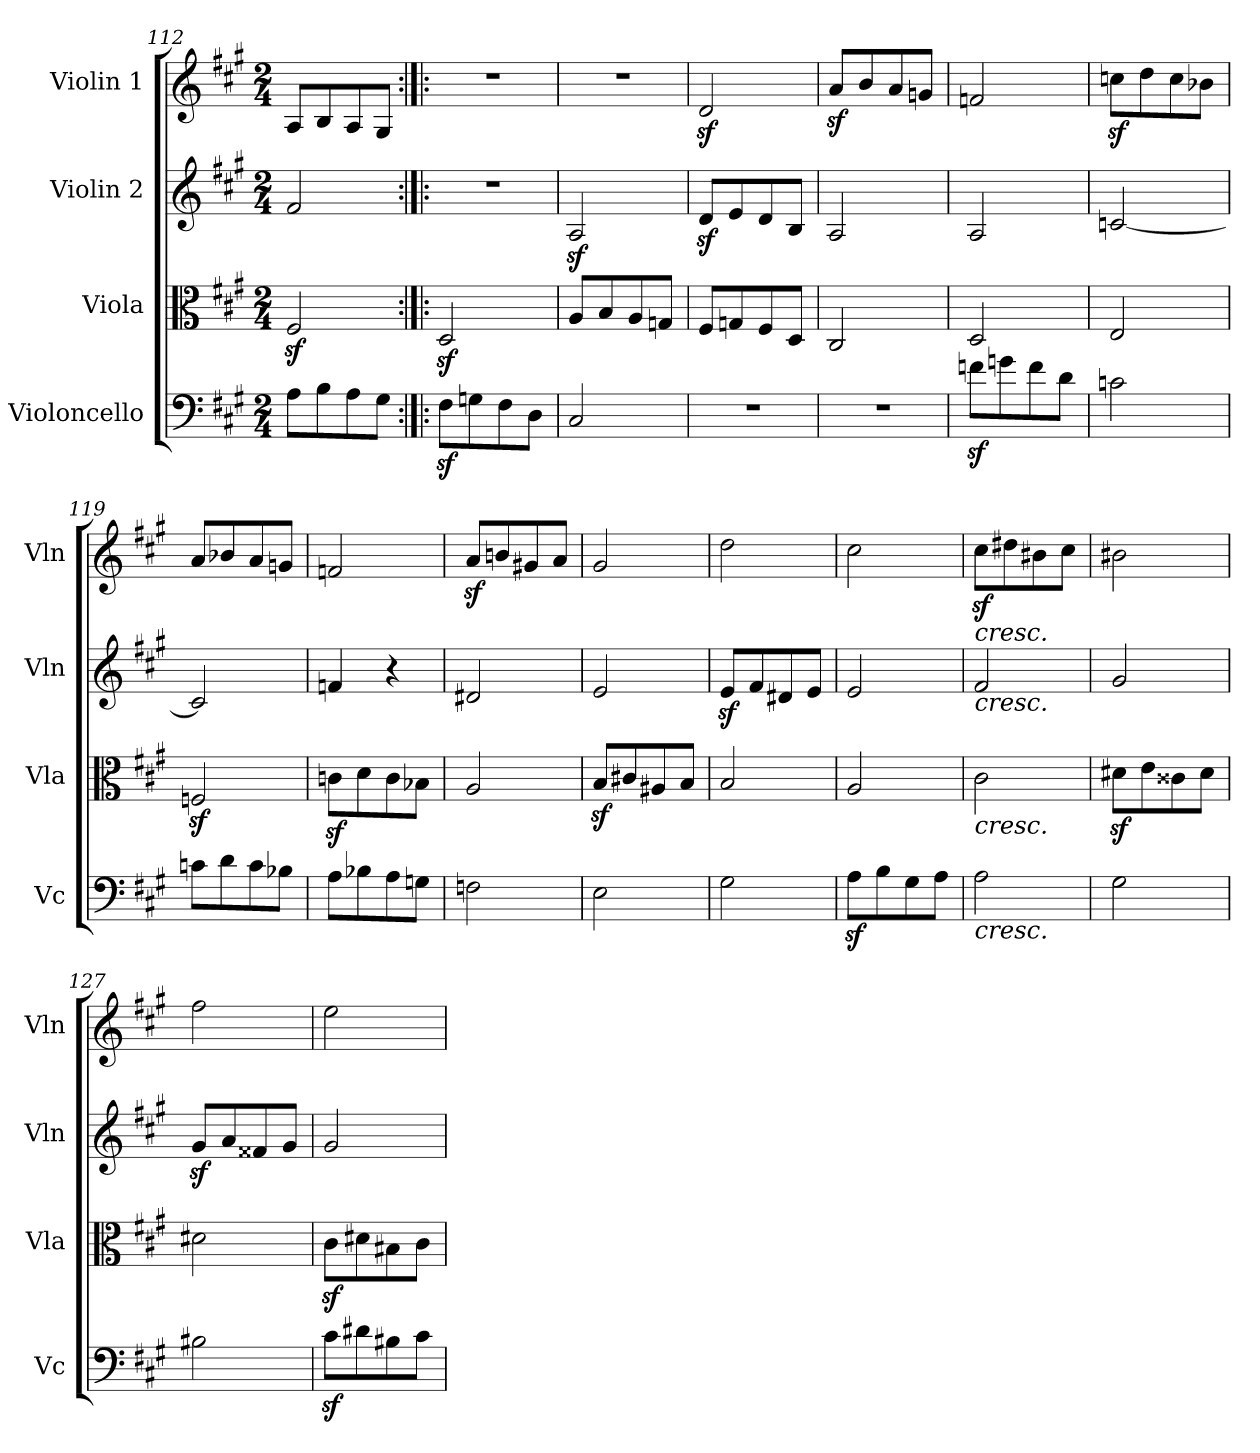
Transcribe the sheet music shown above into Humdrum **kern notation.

**kern	**kern	**kern	**kern
*part4	*part3	*part2	*part1
*staff4	*staff3	*staff2	*staff1
*I"Violoncello	*I"Viola	*I"Violin 2	*I"Violin 1
*I'Vc	*I'Vla	*I'Vln	*I'Vln
*clefF4	*clefC3	*clefG2	*clefG2
*k[f#c#g#]	*k[f#c#g#]	*k[f#c#g#]	*k[f#c#g#]
*M2/4	*M2/4	*M2/4	*M2/4
=112	=112	=112	=112
8A\L	2F#z</	2f#/	8A/L
8B\	.	.	8B/
8A\	.	.	8A/
8G#\J	.	.	8G#/J
=113:|!|:	=113:|!|:	=113:|!|:	=113:|!|:
8F#z<\L	2Dz</	2r	2r
8Gn\	.	.	.
8F#\	.	.	.
8D\J	.	.	.
=114	=114	=114	=114
2C#/	8A/L	2Az</	2r
.	8B/	.	.
.	8A/	.	.
.	8Gn/J	.	.
=115	=115	=115	=115
2r	8F#/L	8dz</L	2dz</
.	8Gn/	8e/	.
.	8F#/	8d/	.
.	8D/J	8B/J	.
=116	=116	=116	=116
2r	2C#/	2A/	8az</L
.	.	.	8b/
.	.	.	8a/
.	.	.	8gn/J
!!LO:LB:g=z
=117	=117	=117	=117
8fnz<\L	2D/	2A/	2fn/
8gn\	.	.	.
8f\	.	.	.
8d\J	.	.	.
=118	=118	=118	=118
2cn\	2E/	[2cn/	8ccnz<\L
.	.	.	8dd\
.	.	.	8cc\
.	.	.	8b-X\J
=119	=119	=119	=119
8cn\L	2Fnz</	2c/]	8a/L
8d\	.	.	8b-X/
8c\	.	.	8a/
8B-X\J	.	.	8gn/J
=120	=120	=120	=120
8A\L	8cnz<\L	4fn/	2fn/
8B-X\	8d\	.	.
8A\	8c\	4r	.
8Gn\J	8B-X\J	.	.
=121	=121	=121	=121
2Fn\	2A/	2d#X/	8az</L
.	.	.	8bn/
.	.	.	8g#X/
.	.	.	8a/J
=122	=122	=122	=122
2E\	8Bz</L	2e/	2g#/
.	8c#X/	.	.
.	8A#X/	.	.
.	8B/J	.	.
=123	=123	=123	=123
2G#\	2B/	8ez</L	2dd\
.	.	8f#/	.
.	.	8d#X/	.
.	.	8e/J	.
=124	=124	=124	=124
8Az<\L	2A/	2e/	2cc#\
8B\	.	.	.
8G#\	.	.	.
8A\J	.	.	.
=125	=125	=125	=125
!	!	!	!LO:TX:b:i:t=cresc.
!	!	!LO:TX:b:i:t=cresc.	!
!	!LO:TX:b:i:t=cresc.	!	!
!LO:TX:b:i:t=cresc.	!	!	!
2A\	2c#\	2f#/	8cc#z<\L
.	.	.	8dd#X\
.	.	.	8b#X\
.	.	.	8cc#\J
=126	=126	=126	=126
2G#\	8d#Xz<\L	2g#/	2b#X\
.	8e\	.	.
.	8c##X\	.	.
.	8d#\J	.	.
!!LO:LB:g=z
=127	=127	=127	=127
2B#X\	2d#X\	8g#z</L	2ff#\
.	.	8a/	.
.	.	8f##X/	.
.	.	8g#/J	.
=128	=128	=128	=128
8c#z<\L	8c#z<\L	2g#/	2ee\
8d#X\	8d#X\	.	.
8B#X\	8B#X\	.	.
8c#\J	8c#\J	.	.
=	=	=	=
*-	*-	*-	*-
